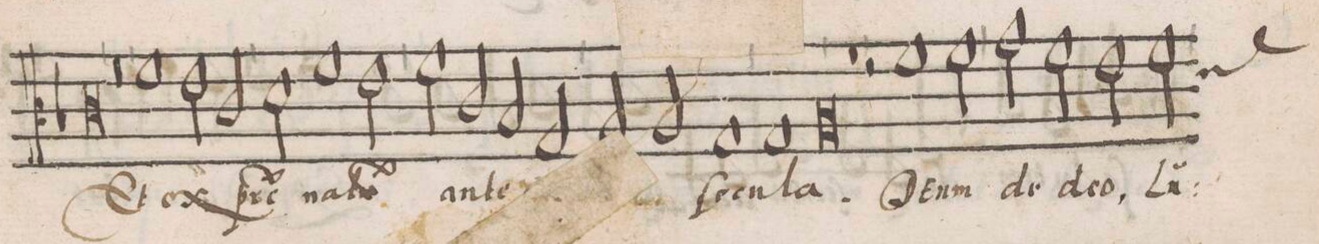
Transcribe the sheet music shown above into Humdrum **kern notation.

**kern	**text
*I"CANTVS	*
*clefC3	*
*k[b-]	*
*met()	*
*M2/1	*
0c	.
=32-	=32-
0r	.
=33-	=33-
1f	Et
2e\	ex
2c/	p(at)-
=34-	=34-
2d\	-re
1f	na-
2e\	-tu(m)
=35-	=35-
2f\	an-
2c/	.
2B-/	-te
2G/	.
=36-	=36-
2A/	.
2A/	.
1G	ſe-
=37-	=37-
1G	-cu-
0A	-la.
=38-	=38-
1r	.
=39-	=39-
2r	.
1f	DE-
2f\	-um
=40-	=40-
2g\	de
2f\	de-
2e\	-o,
*custos:d	*
2f\	Lu-
=41-	=41-
*-	*-
